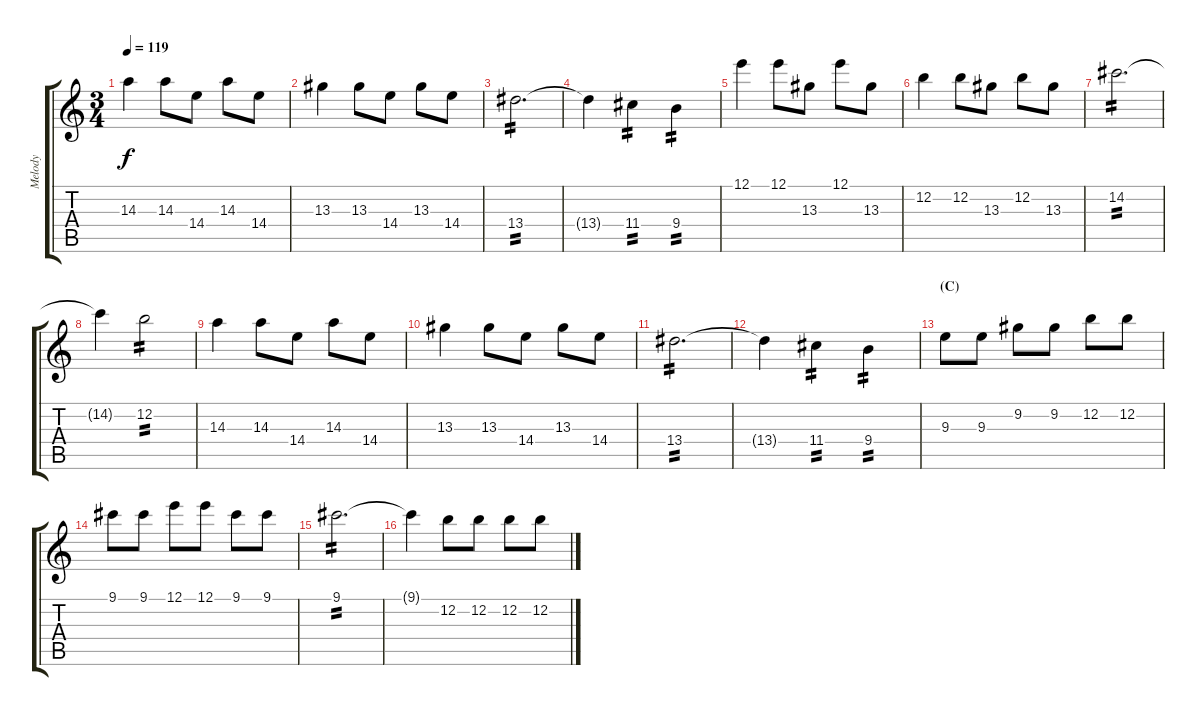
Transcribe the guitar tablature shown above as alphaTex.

\track ("Melody" "Melody") {instrument electricguitarjazz}
\staff {score tabs}
\tuning (E4 B3 G3 D3 A2 E2) {hide}
\ts (3 4)
\tempo 119
\clef g2
\ks c
14.3.4{dy f} 14.3.8 14.4.8 14.3.8 14.4.8 |
13.3.4 13.3.8 14.4.8 13.3.8 14.4.8 |
13.4.2{d tp 2} |
13.4{t}.4 11.4.4{tp 2} 9.4.4{tp 2} |
12.1.4 12.1.8 13.3.8 12.1.8 13.3.8 |
12.2.4 12.2.8 13.3.8 12.2.8 13.3.8 |
14.2.2{d tp 2} |
14.2{t}.4 12.2.2{tp 2} |
14.3.4 14.3.8 14.4.8 14.3.8 14.4.8 |
13.3.4 13.3.8 14.4.8 13.3.8 14.4.8 |
13.4.2{d tp 2} |
13.4{t}.4 11.4.4{tp 2} 9.4.4{tp 2} |
\section ("" "(C)")
9.3.8 9.3.8 9.2.8 9.2.8 12.2.8 12.2.8 |
9.1.8 9.1.8 12.1.8 12.1.8 9.1.8 9.1.8 |
9.1.2{d tp 2} |
9.1{t}.4 12.2.8 12.2.8 12.2.8 12.2.8
